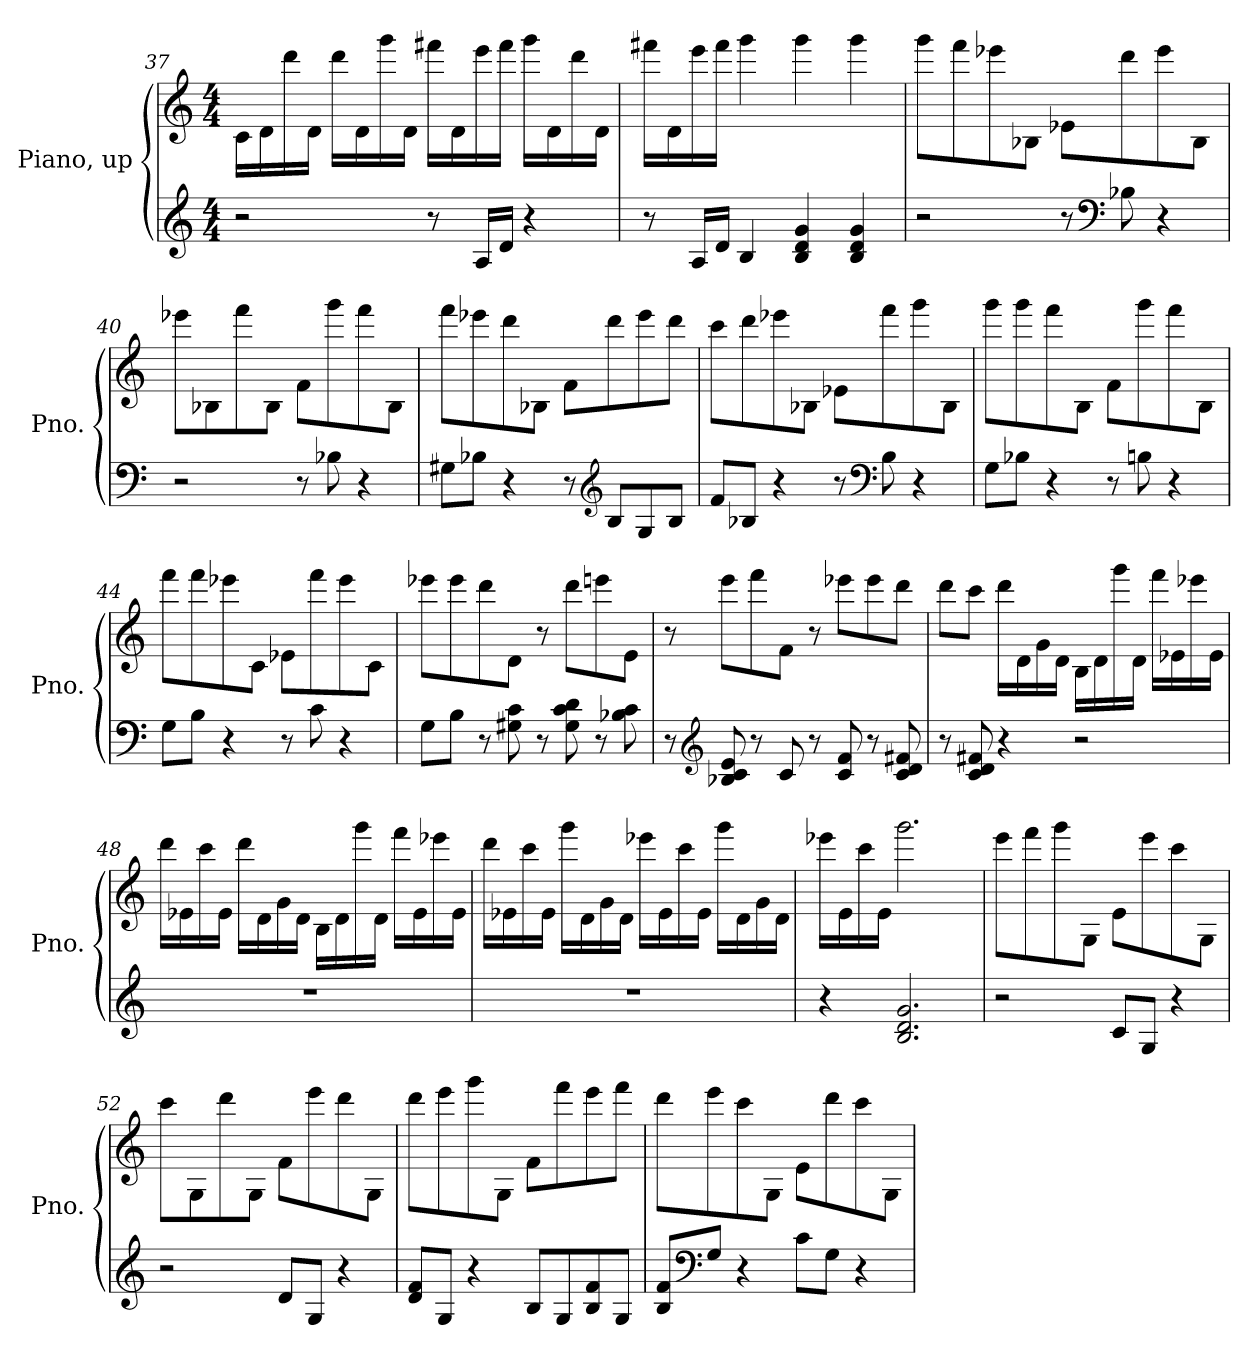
**kern	**kern
*part1	*part1
*staff2	*staff1
*I"Piano, up	*
*I'Pno.	*
!!LO:LB:g=z
*clefG2	*clefG2
*k[]	*k[]
*M4/4	*M4/4
=37	=37
2r	16c\LL
.	16d\
.	16ddd\
.	16d\JJ
.	16ddd\LL
.	16d\
.	16ggg\
.	16d\JJ
8r	16fff#X\LL
.	16d\
16A/LL	16eee\
16d/JJ	16fff#\JJ
4r	16ggg\LL
.	16d\
.	16ddd\
.	16d\JJ
=38	=38
8r	16fff#X\LL
.	16d\
16A/LL	16eee\
16d/JJ	16fff#\JJ
4B/	4ggg\
4B/ 4d/ 4g/	4ggg\
4B/ 4d/ 4g/	4ggg\
=39	=39
2r	8ggg\L
.	8fff\
.	8eee-X\
.	8B-X\J
8r	8e-X\L
*clefF4	*
8B-X\	8ddd\
4r	8eee-\
.	8B-\J
!!LO:PB:g=z
=40	=40
2r	8eee-X\L
.	8B-X\
.	8fff\
.	8B-\J
8r	8f\L
8B-X\	8ggg\
4r	8fff\
.	8B-\J
=41	=41
8G#X\L	8fff\L
8B-X\J	8eee-X\
4r	8ddd\
.	8B-X\J
8r	8f\L
*clefG2	*
8B-/L	8ddd\
8G#/	8eee-\
8B-/J	8ddd\J
=42	=42
8f/L	8ccc\L
8B-X/J	8ddd\
4r	8eee-X\
.	8B-X\J
8r	8e-X\L
*clefF4	*
8B-\	8fff\
4r	8ggg\
.	8B-\J
!!LO:LB:g=z
=43	=43
8G\L	8ggg\L
8B-X\J	8ggg\
4r	8fff\
.	8B\J
8r	8f\L
8Bn\	8ggg\
4r	8fff\
.	8B\J
=44	=44
8G\L	8fff\L
8B\J	8fff\
4r	8eee-X\
.	8c\J
8r	8e-X\L
8c\	8fff\
4r	8eee-\
.	8c\J
=45	=45
8G\L	8eee-X\L
8B\J	8eee-\
8r	8ddd\
8G#X\ 8c\	8d\J
8r	8r
8G#\ 8c\ 8d\	8ddd\L
8r	8eeen\
8B-X\ 8c\	8e\J
!!LO:LB:g=z
=46	=46
8r	8r
*clefG2	*
8B-X/ 8c/ 8e/	8eee\L
8r	8fff\
8c/	8f\J
8r	8r
8c/ 8f/	8eee-X\L
8r	8eee-\
8c/ 8d/ 8f#X/	8ddd\J
=47	=47
8r	8ddd\L
8c/ 8d/ 8f#X/	8ccc\J
4r	16ddd\LL
.	16d\
.	16g\
.	16d\JJ
2r	16B\LL
.	16d\
.	16ggg\
.	16d\JJ
.	16fff\LL
.	16e-X\
.	16eee-X\
.	16e-\JJ
!!LO:LB:g=z
=48	=48
1r	16ddd\LL
.	16e-X\
.	16ccc\
.	16e-\JJ
.	16ddd\LL
.	16d\
.	16g\
.	16d\JJ
.	16B\LL
.	16d\
.	16ggg\
.	16d\JJ
.	16fff\LL
.	16e-\
.	16eee-X\
.	16e-\JJ
=49	=49
1r	16ddd\LL
.	16e-X\
.	16ccc\
.	16e-\JJ
.	16ggg\LL
.	16d\
.	16g\
.	16d\JJ
.	16eee-X\LL
.	16e-\
.	16ccc\
.	16e-\JJ
.	16ggg\LL
.	16d\
.	16g\
.	16d\JJ
=50	=50
4r	16eee-X\LL
.	16e\
.	16ccc\
.	16e\JJ
2.B/ 2.d/ 2.g/	2.ggg\
!!LO:LB:g=z
=51	=51
2r	8eee\L
.	8fff\
.	8ggg\
.	8G\J
8c/L	8e\L
8G/J	8eee\
4r	8ccc\
.	8G\J
=52	=52
2r	8ccc\L
.	8G\
.	8ddd\
.	8G\J
8d/L	8f\L
8G/J	8eee\
4r	8ddd\
.	8G\J
=53	=53
8d/ 8f/L	8ddd\L
8G/J	8eee\
4r	8ggg\
.	8G\J
8B/L	8f\L
8G/	8fff\
8B/ 8f/	8eee\
8G/J	8fff\J
=54	=54
8B/ 8f/L	8ddd\L
*clefF4	*
8G/J	8eee\
4r	8ccc\
.	8G\J
8c\L	8e\L
8G\J	8ddd\
4r	8ccc\
.	8G\J
=	=
*-	*-
